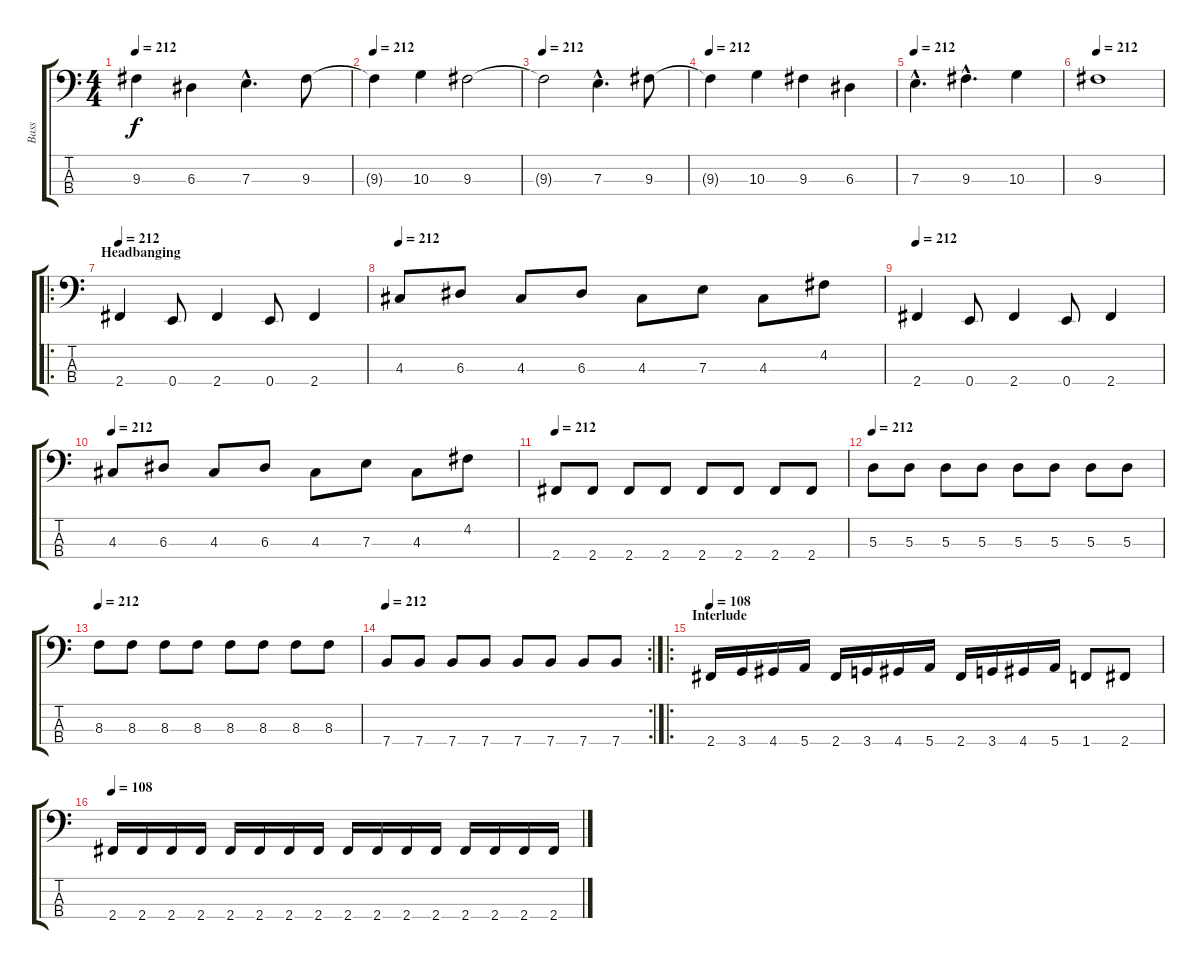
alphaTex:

\track ("Bass" "Bass") {instrument electricbassfinger}
\staff {score tabs}
\tuning (G2 D2 A1 E1) {hide}
\ts (4 4)
\tempo 212
\clef f4
\ks c
9.3{t}.4{dy f} 6.3.4 7.3{hac}.4{d} 9.3.8 |
\tempo 212
9.3{t}.4 10.3.4 9.3.2 |
\tempo 212
9.3{t}.2 7.3{hac}.4{d} 9.3.8 |
\tempo 212
9.3{t}.4 10.3.4 9.3.4 6.3.4 |
\tempo 212
7.3{hac}.4{d} 9.3{hac}.4{d} 10.3.4 |
\tempo 212
9.3.1 |
\ro
\section ("" "Headbanging")
\tempo 212
2.4.4 0.4.8 2.4.4 0.4.8 2.4.4 |
\tempo 212
4.3.8 6.3.8 4.3.8 6.3.8 4.3.8 7.3.8 4.3.8 4.2.8 |
\tempo 212
2.4.4 0.4.8 2.4.4 0.4.8 2.4.4 |
\tempo 212
4.3.8 6.3.8 4.3.8 6.3.8 4.3.8 7.3.8 4.3.8 4.2.8 |
\tempo 212
2.4.8 2.4.8 2.4.8 2.4.8 2.4.8 2.4.8 2.4.8 2.4.8 |
\tempo 212
5.3.8 5.3.8 5.3.8 5.3.8 5.3.8 5.3.8 5.3.8 5.3.8 |
\tempo 212
8.3.8 8.3.8 8.3.8 8.3.8 8.3.8 8.3.8 8.3.8 8.3.8 |
\rc 2
\tempo 212
7.4.8 7.4.8 7.4.8 7.4.8 7.4.8 7.4.8 7.4.8 7.4.8 |
\ro
\section ("" "Interlude")
\tempo 108
2.4.16 3.4.16 4.4.16 5.4.16 2.4.16 3.4.16 4.4.16 5.4.16 2.4.16 3.4.16 4.4.16 5.4.16 1.4.8 2.4.8 |
\tempo 108
2.4.16 2.4.16 2.4.16 2.4.16 2.4.16 2.4.16 2.4.16 2.4.16 2.4.16 2.4.16 2.4.16 2.4.16 2.4.16 2.4.16 2.4.16 2.4.16
